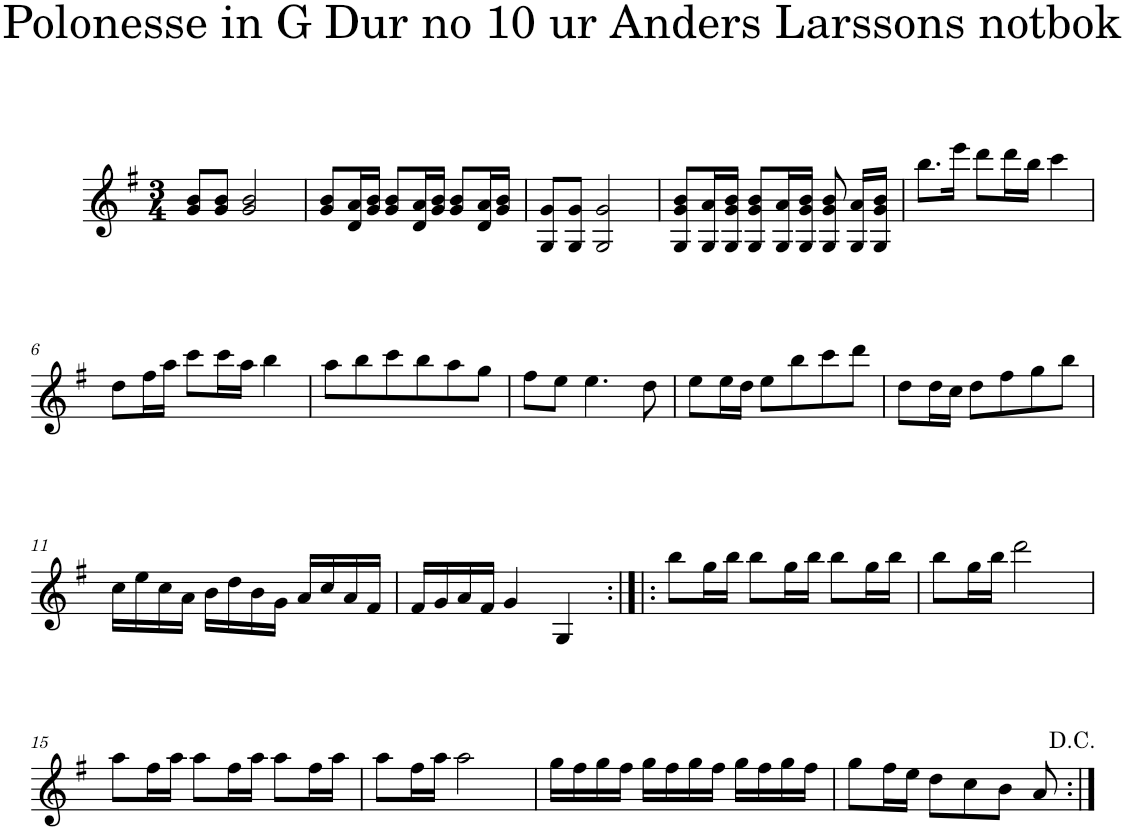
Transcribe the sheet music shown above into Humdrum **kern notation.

**kern
*part1
*staff1
*I"Piano
*I'Pno
*clefG2
*k[f#]
*G:
*M3/4
=1
8g/ 8b/L
8g/ 8b/J
2g/ 2b/
=2
8g/ 8b/L
16d/ 16a/L
16g/ 16b/JJ
8g/ 8b/L
16d/ 16a/L
16g/ 16b/JJ
8g/ 8b/L
16d/ 16a/L
16g/ 16b/JJ
=3
8G/ 8g/L
8G/ 8g/J
2G/ 2g/
=4
8G/ 8g/ 8b/L
16G/ 16a/L
16G/ 16g/ 16b/JJ
8G/ 8g/ 8b/L
16G/ 16a/L
16G/ 16g/ 16b/JJ
8G/ 8g/ 8b/
16G/ 16a/LL
16G/ 16g/ 16b/JJ
=5
8.bb\L
16eee\Jk
8ddd\L
16ddd\L
16bb\JJ
4ccc\
!!LO:LB:g=z
=6
8dd\L
16ff#\L
16aa\JJ
8ccc\L
16ccc\L
16aa\JJ
4bb\
=7
8aa\L
8bb\
8ccc\
8bb\
8aa\
8gg\J
=8
8ff#\L
8ee\J
4.ee\
8dd\
=9
8ee\L
16ee\L
16dd\JJ
8ee\L
8bb\
8ccc\
8ddd\J
=10
8dd\L
16dd\L
16cc\JJ
8dd\L
8ff#\
8gg\
8bb\J
!!LO:LB:g=z
=11
16cc\LL
16ee\
16cc\
16a\JJ
16b\LL
16dd\
16b\
16g\JJ
16a/LL
16cc/
16a/
16f#/JJ
=12
16f#/LL
16g/
16a/
16f#/JJ
4g/
4G/
=13:|!|:
8bb\L
16gg\L
16bb\JJ
8bb\L
16gg\L
16bb\JJ
8bb\L
16gg\L
16bb\JJ
=14
8bb\L
16gg\L
16bb\JJ
2ddd\
!!LO:LB:g=z
=15
8aa\L
16ff#\L
16aa\JJ
8aa\L
16ff#\L
16aa\JJ
8aa\L
16ff#\L
16aa\JJ
=16
8aa\L
16ff#\L
16aa\JJ
2aa\
=17
16gg\LL
16ff#\
16gg\
16ff#\JJ
16gg\LL
16ff#\
16gg\
16ff#\JJ
16gg\LL
16ff#\
16gg\
16ff#\JJ
=18
8gg\L
16ff#\L
16ee\JJ
8dd\L
8cc\
8b\J
8a/
=:|!
*-
